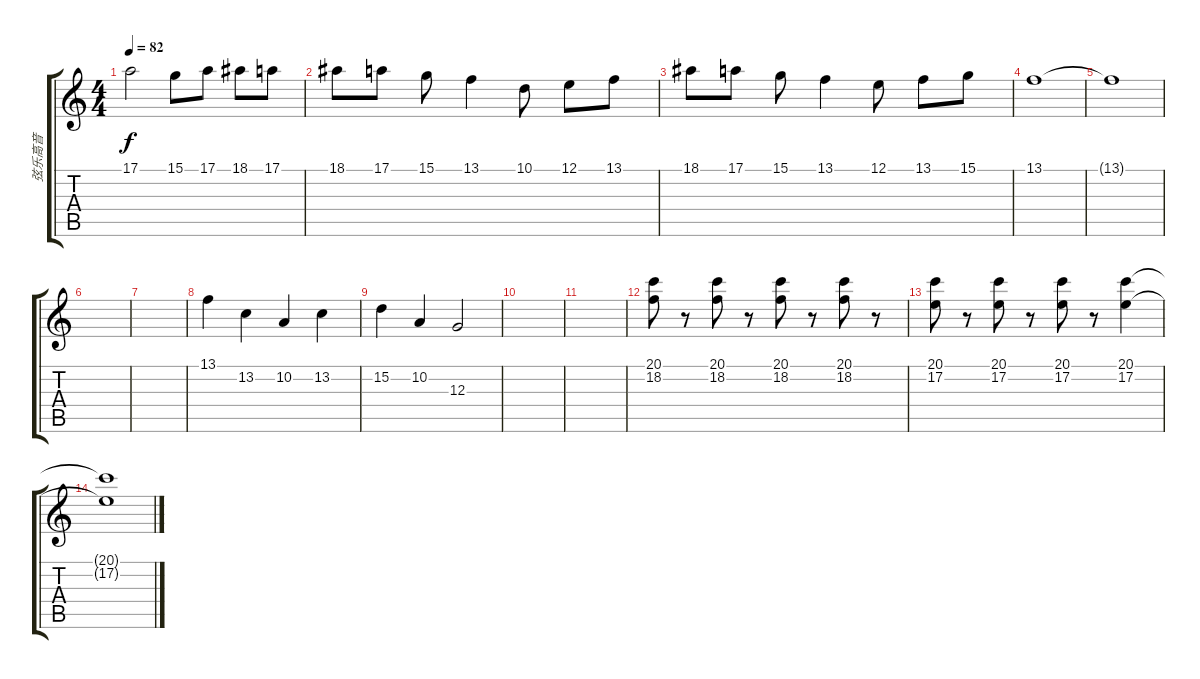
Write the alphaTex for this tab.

\track ("弦乐高音" "弦乐高音") {instrument stringensemble1}
\staff {score tabs}
\tuning (E4 B3 G3 D3 A2 E2) {hide}
\ts (4 4)
\tempo 82
\clef g2
\ks c
17.1{t}.2{dy f} 15.1.8 17.1.8 18.1.8 17.1.8 |
18.1.8 17.1.8 15.1.8 13.1.4 10.1.8 12.1.8 13.1.8 |
18.1.8 17.1.8 15.1.8 13.1.4 12.1.8 13.1.8 15.1.8 |
13.1.1 |
13.1{t}.1 |
|
|
13.1.4 13.2.4 10.2.4 13.2.4 |
15.2.4 10.2.4 12.3.2 |
|
|
(20.1 18.2).8 r.8 (20.1 18.2).8 r.8 (20.1 18.2).8 r.8 (20.1 18.2).8 r.8 |
(20.1 17.2).8 r.8 (20.1 17.2).8 r.8 (20.1 17.2).8 r.8 (20.1 17.2).4 |
(20.1{t} 17.2{t}).1
